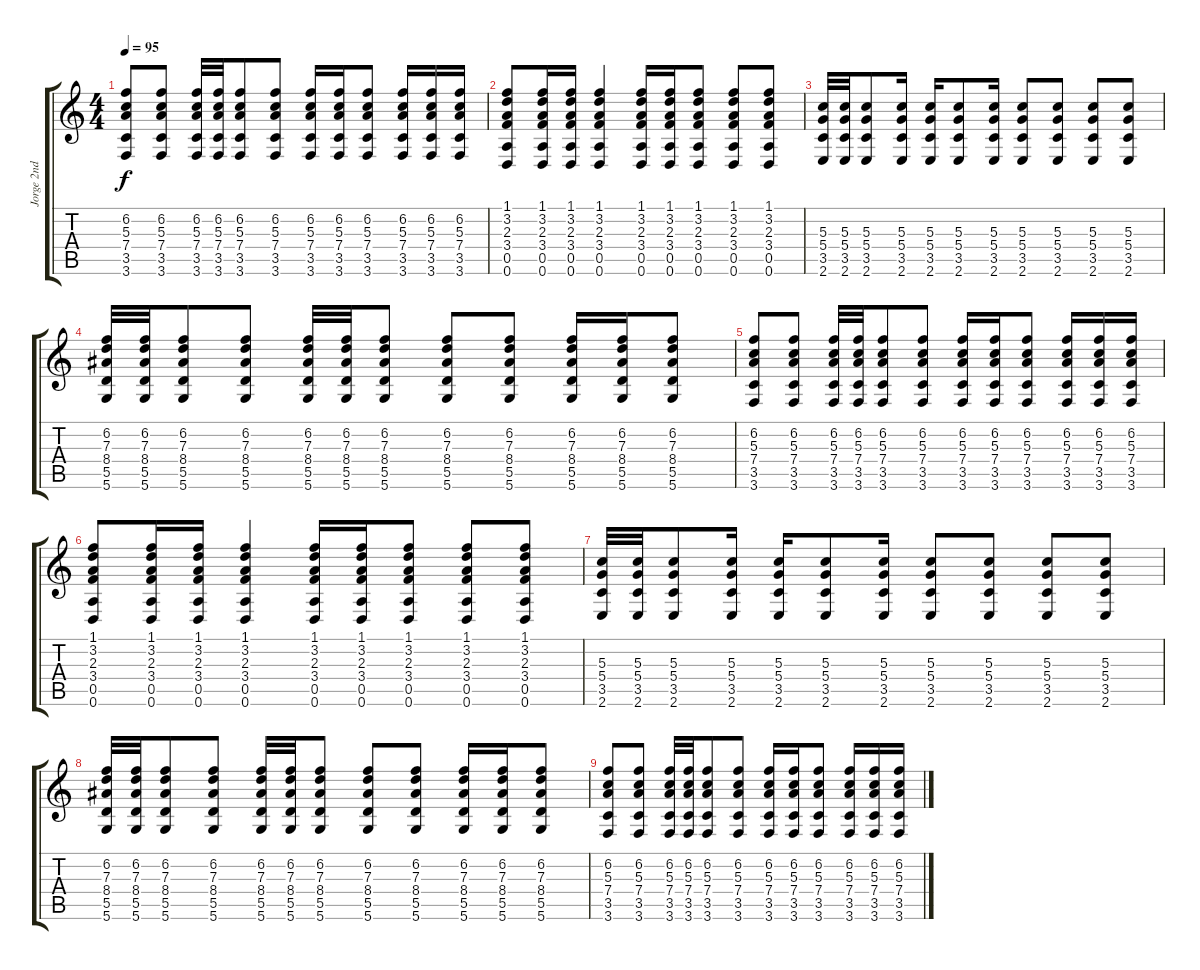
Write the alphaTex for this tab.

\track ("Jorge 2nd guitar acoustic" "Jorge 2nd ") {instrument acousticguitarsteel}
\staff {score tabs}
\tuning (E4 B3 G3 D3 A2 D2) {hide}
\ts (4 4)
\tempo 95
\clef g2
\ks c
(6.2 5.3 7.4 3.5 3.6).8{dy f} (6.2 5.3 7.4 3.5 3.6).8 (6.2 5.3 7.4 3.5 3.6).32 (6.2 5.3 7.4 3.5 3.6).32 (6.2 5.3 7.4 3.5 3.6).8 (6.2 5.3 7.4 3.5 3.6).8 (6.2 5.3 7.4 3.5 3.6).16 (6.2 5.3 7.4 3.5 3.6).16 (6.2 5.3 7.4 3.5 3.6).8 (6.2 5.3 7.4 3.5 3.6).16 (6.2 5.3 7.4 3.5 3.6).16 (6.2 5.3 7.4 3.5 3.6).16 |
(1.1 3.2 2.3 3.4 0.5 0.6).8 (1.1 3.2 2.3 3.4 0.5 0.6).16 (1.1 3.2 2.3 3.4 0.5 0.6).16 (1.1 3.2 2.3 3.4 0.5 0.6).4 (1.1 3.2 2.3 3.4 0.5 0.6).16 (1.1 3.2 2.3 3.4 0.5 0.6).16 (1.1 3.2 2.3 3.4 0.5 0.6).8 (1.1 3.2 2.3 3.4 0.5 0.6).8 (1.1 3.2 2.3 3.4 0.5 0.6).8 |
(5.3 5.4 3.5 2.6).32 (5.3 5.4 3.5 2.6).32 (5.3 5.4 3.5 2.6).8 (5.3 5.4 3.5 2.6).16 (5.3 5.4 3.5 2.6).16 (5.3 5.4 3.5 2.6).8 (5.3 5.4 3.5 2.6).16 (5.3 5.4 3.5 2.6).8 (5.3 5.4 3.5 2.6).8 (5.3 5.4 3.5 2.6).8 (5.3 5.4 3.5 2.6).8 |
(6.2 7.3 8.4 5.5 5.6).32 (6.2 7.3 8.4 5.5 5.6).32 (6.2 7.3 8.4 5.5 5.6).8 (6.2 7.3 8.4 5.5 5.6).8 (6.2 7.3 8.4 5.5 5.6).32 (6.2 7.3 8.4 5.5 5.6).32 (6.2 7.3 8.4 5.5 5.6).8 (6.2 7.3 8.4 5.5 5.6).8 (6.2 7.3 8.4 5.5 5.6).8 (6.2 7.3 8.4 5.5 5.6).16 (6.2 7.3 8.4 5.5 5.6).16 (6.2 7.3 8.4 5.5 5.6).8 |
(6.2 5.3 7.4 3.5 3.6).8 (6.2 5.3 7.4 3.5 3.6).8 (6.2 5.3 7.4 3.5 3.6).32 (6.2 5.3 7.4 3.5 3.6).32 (6.2 5.3 7.4 3.5 3.6).8 (6.2 5.3 7.4 3.5 3.6).8 (6.2 5.3 7.4 3.5 3.6).16 (6.2 5.3 7.4 3.5 3.6).16 (6.2 5.3 7.4 3.5 3.6).8 (6.2 5.3 7.4 3.5 3.6).16 (6.2 5.3 7.4 3.5 3.6).16 (6.2 5.3 7.4 3.5 3.6).16 |
(1.1 3.2 2.3 3.4 0.5 0.6).8 (1.1 3.2 2.3 3.4 0.5 0.6).16 (1.1 3.2 2.3 3.4 0.5 0.6).16 (1.1 3.2 2.3 3.4 0.5 0.6).4 (1.1 3.2 2.3 3.4 0.5 0.6).16 (1.1 3.2 2.3 3.4 0.5 0.6).16 (1.1 3.2 2.3 3.4 0.5 0.6).8 (1.1 3.2 2.3 3.4 0.5 0.6).8 (1.1 3.2 2.3 3.4 0.5 0.6).8 |
(5.3 5.4 3.5 2.6).32 (5.3 5.4 3.5 2.6).32 (5.3 5.4 3.5 2.6).8 (5.3 5.4 3.5 2.6).16 (5.3 5.4 3.5 2.6).16 (5.3 5.4 3.5 2.6).8 (5.3 5.4 3.5 2.6).16 (5.3 5.4 3.5 2.6).8 (5.3 5.4 3.5 2.6).8 (5.3 5.4 3.5 2.6).8 (5.3 5.4 3.5 2.6).8 |
(6.2 7.3 8.4 5.5 5.6).32 (6.2 7.3 8.4 5.5 5.6).32 (6.2 7.3 8.4 5.5 5.6).8 (6.2 7.3 8.4 5.5 5.6).8 (6.2 7.3 8.4 5.5 5.6).32 (6.2 7.3 8.4 5.5 5.6).32 (6.2 7.3 8.4 5.5 5.6).8 (6.2 7.3 8.4 5.5 5.6).8 (6.2 7.3 8.4 5.5 5.6).8 (6.2 7.3 8.4 5.5 5.6).16 (6.2 7.3 8.4 5.5 5.6).16 (6.2 7.3 8.4 5.5 5.6).8 |
(6.2 5.3 7.4 3.5 3.6).8 (6.2 5.3 7.4 3.5 3.6).8 (6.2 5.3 7.4 3.5 3.6).32 (6.2 5.3 7.4 3.5 3.6).32 (6.2 5.3 7.4 3.5 3.6).8 (6.2 5.3 7.4 3.5 3.6).8 (6.2 5.3 7.4 3.5 3.6).16 (6.2 5.3 7.4 3.5 3.6).16 (6.2 5.3 7.4 3.5 3.6).8 (6.2 5.3 7.4 3.5 3.6).16 (6.2 5.3 7.4 3.5 3.6).16 (6.2 5.3 7.4 3.5 3.6).16
